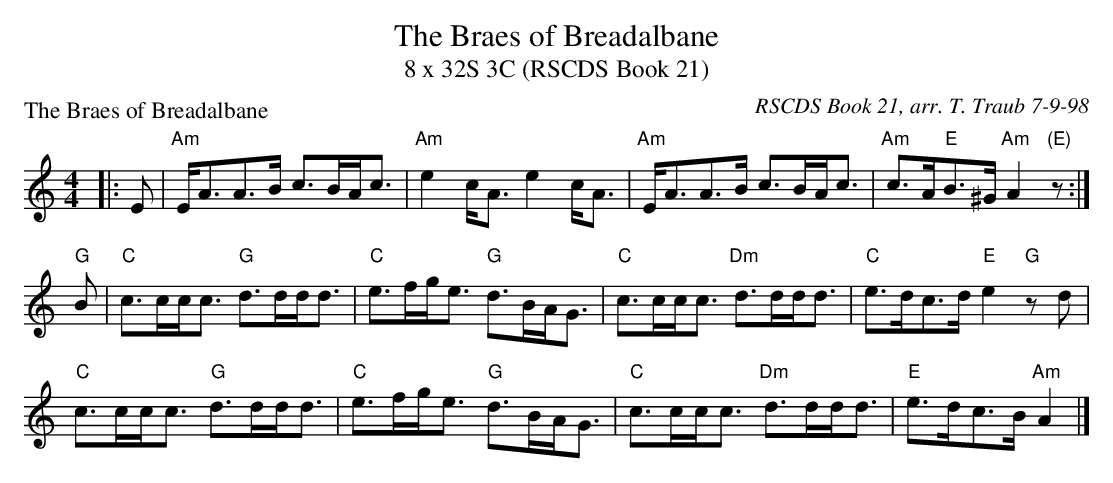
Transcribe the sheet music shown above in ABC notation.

X:1
T: The Braes of Breadalbane
T: 8 x 32S 3C (RSCDS Book 21)
P: The Braes of Breadalbane
C: RSCDS Book 21, arr. T. Traub 7-9-98
M: 4/4
L: 1/8
K: Am
|: E|"Am"E<AA>B c>BA<c|"Am"e2 c<A e2 c<A|"Am"E<AA>B c>BA<c|"Am"c>A"E"B>^G "Am"A2 "(E)"z:|
"G"B|"C"c>cc<c "G"d>dd<d|"C"e>fg<e "G"d>BA<G|"C"c>cc<c "Dm"d>dd<d|"C"e>dc>d "E"e2 "G"z d|
"C"c>cc<c "G"d>dd<d|"C"e>fg<e "G"d>BA<G|"C"c>cc<c "Dm"d>dd<d|"E"e>dc>B "Am" A2 |]
